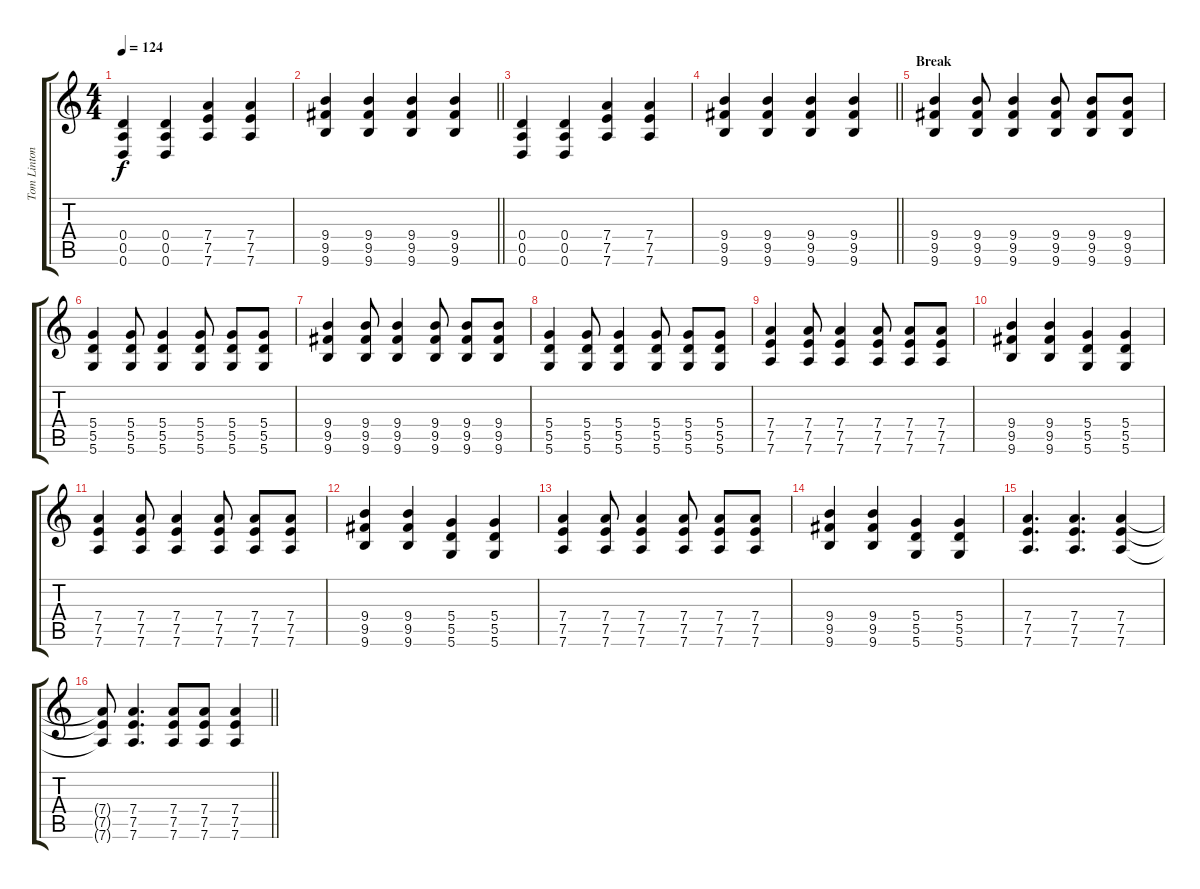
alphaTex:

\track ("Tom Linton - R Guitar" "Tom Linton") {instrument overdrivenguitar}
\staff {score tabs}
\tuning (E4 B3 G3 D3 A2 D2) {hide}
\ts (4 4)
\tempo 124
\clef g2
\ks c
(0.4 0.5 0.6).4{dy f} (0.4 0.5 0.6).4 (7.4 7.5 7.6).4 (7.4 7.5 7.6).4 |
\barLineRight lightlight
(9.4 9.5 9.6).4 (9.4 9.5 9.6).4 (9.4 9.5 9.6).4 (9.4 9.5 9.6).4 |
(0.4 0.5 0.6).4 (0.4 0.5 0.6).4 (7.4 7.5 7.6).4 (7.4 7.5 7.6).4 |
\barLineRight lightlight
(9.4 9.5 9.6).4 (9.4 9.5 9.6).4 (9.4 9.5 9.6).4 (9.4 9.5 9.6).4 |
\section ("" "Break")
(9.4 9.5 9.6).4 (9.4 9.5 9.6).8 (9.4 9.5 9.6).4 (9.4 9.5 9.6).8 (9.4 9.5 9.6).8 (9.4 9.5 9.6).8 |
(5.4 5.5 5.6).4 (5.4 5.5 5.6).8 (5.4 5.5 5.6).4 (5.4 5.5 5.6).8 (5.4 5.5 5.6).8 (5.4 5.5 5.6).8 |
(9.4 9.5 9.6).4 (9.4 9.5 9.6).8 (9.4 9.5 9.6).4 (9.4 9.5 9.6).8 (9.4 9.5 9.6).8 (9.4 9.5 9.6).8 |
(5.4 5.5 5.6).4 (5.4 5.5 5.6).8 (5.4 5.5 5.6).4 (5.4 5.5 5.6).8 (5.4 5.5 5.6).8 (5.4 5.5 5.6).8 |
(7.4 7.5 7.6).4 (7.4 7.5 7.6).8 (7.4 7.5 7.6).4 (7.4 7.5 7.6).8 (7.4 7.5 7.6).8 (7.4 7.5 7.6).8 |
(9.4 9.5 9.6).4 (9.4 9.5 9.6).4 (5.4 5.5 5.6).4 (5.4 5.5 5.6).4 |
(7.4 7.5 7.6).4 (7.4 7.5 7.6).8 (7.4 7.5 7.6).4 (7.4 7.5 7.6).8 (7.4 7.5 7.6).8 (7.4 7.5 7.6).8 |
(9.4 9.5 9.6).4 (9.4 9.5 9.6).4 (5.4 5.5 5.6).4 (5.4 5.5 5.6).4 |
(7.4 7.5 7.6).4 (7.4 7.5 7.6).8 (7.4 7.5 7.6).4 (7.4 7.5 7.6).8 (7.4 7.5 7.6).8 (7.4 7.5 7.6).8 |
(9.4 9.5 9.6).4 (9.4 9.5 9.6).4 (5.4 5.5 5.6).4 (5.4 5.5 5.6).4 |
(7.4 7.5 7.6).4{d} (7.4 7.5 7.6).4{d} (7.4 7.5 7.6).4 |
\barLineRight lightlight
(7.4{t} 7.5{t} 7.6{t}).8 (7.4 7.5 7.6).4{d} (7.4 7.5 7.6).8 (7.4 7.5 7.6).8 (7.4 7.5 7.6).4
